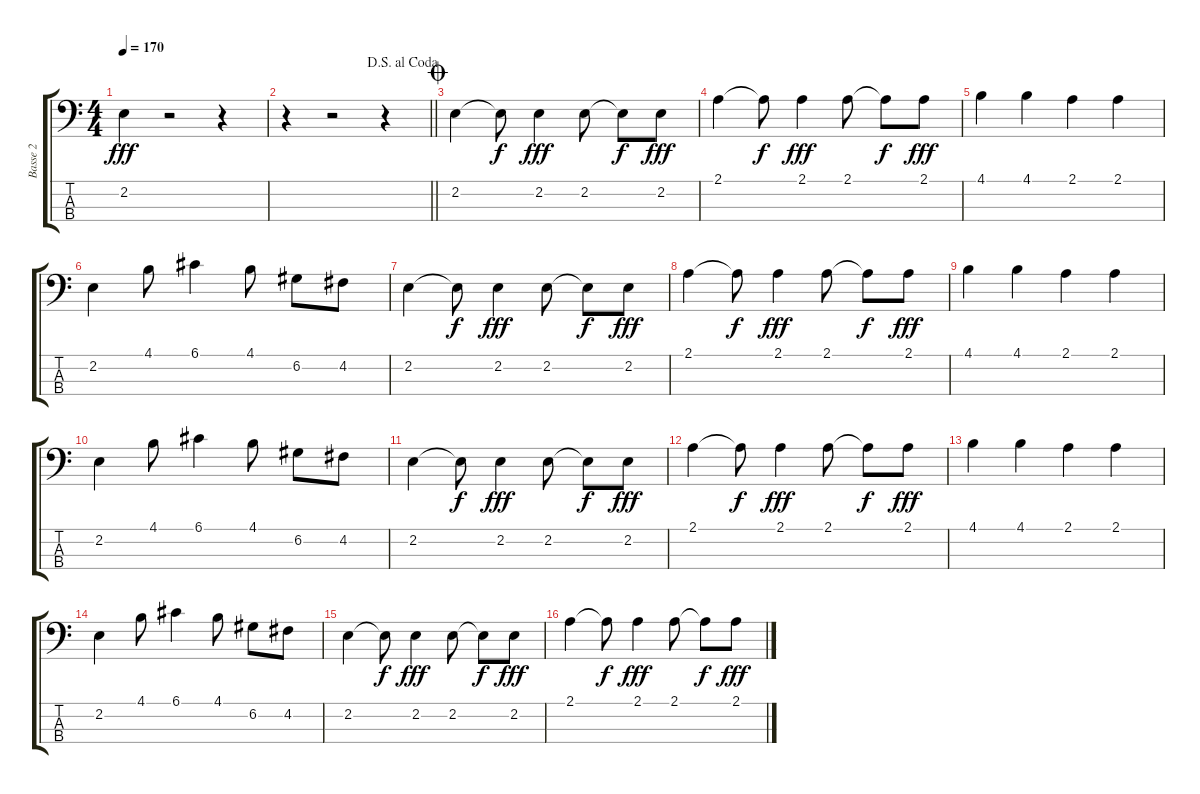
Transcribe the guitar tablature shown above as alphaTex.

\track ("Basse 2" "Basse 2") {instrument electricbasspick}
\staff {score tabs}
\tuning (G2 D2 A1 E1) {hide}
\ts (4 4)
\tempo 170
\clef f4
\ks c
2.2.4{dy fff} r.2 r.4 |
\jump dalsegnoalcoda
\barLineRight lightlight
r.4 r.2 r.4 |
\jump coda
2.2.4 2.2{t}.8{dy f} 2.2.4{dy fff} 2.2.8 2.2{t}.8{dy f} 2.2.8{dy fff} |
2.1.4 2.1{t}.8{dy f} 2.1.4{dy fff} 2.1.8 2.1{t}.8{dy f} 2.1.8{dy fff} |
4.1.4 4.1.4 2.1.4 2.1.4 |
2.2.4 4.1.8 6.1.4 4.1.8 6.2.8 4.2.8 |
2.2.4 2.2{t}.8{dy f} 2.2.4{dy fff} 2.2.8 2.2{t}.8{dy f} 2.2.8{dy fff} |
2.1.4 2.1{t}.8{dy f} 2.1.4{dy fff} 2.1.8 2.1{t}.8{dy f} 2.1.8{dy fff} |
4.1.4 4.1.4 2.1.4 2.1.4 |
2.2.4 4.1.8 6.1.4 4.1.8 6.2.8 4.2.8 |
2.2.4 2.2{t}.8{dy f} 2.2.4{dy fff} 2.2.8 2.2{t}.8{dy f} 2.2.8{dy fff} |
2.1.4 2.1{t}.8{dy f} 2.1.4{dy fff} 2.1.8 2.1{t}.8{dy f} 2.1.8{dy fff} |
4.1.4 4.1.4 2.1.4 2.1.4 |
2.2.4 4.1.8 6.1.4 4.1.8 6.2.8 4.2.8 |
2.2.4 2.2{t}.8{dy f} 2.2.4{dy fff} 2.2.8 2.2{t}.8{dy f} 2.2.8{dy fff} |
2.1.4 2.1{t}.8{dy f} 2.1.4{dy fff} 2.1.8 2.1{t}.8{dy f} 2.1.8{dy fff}
